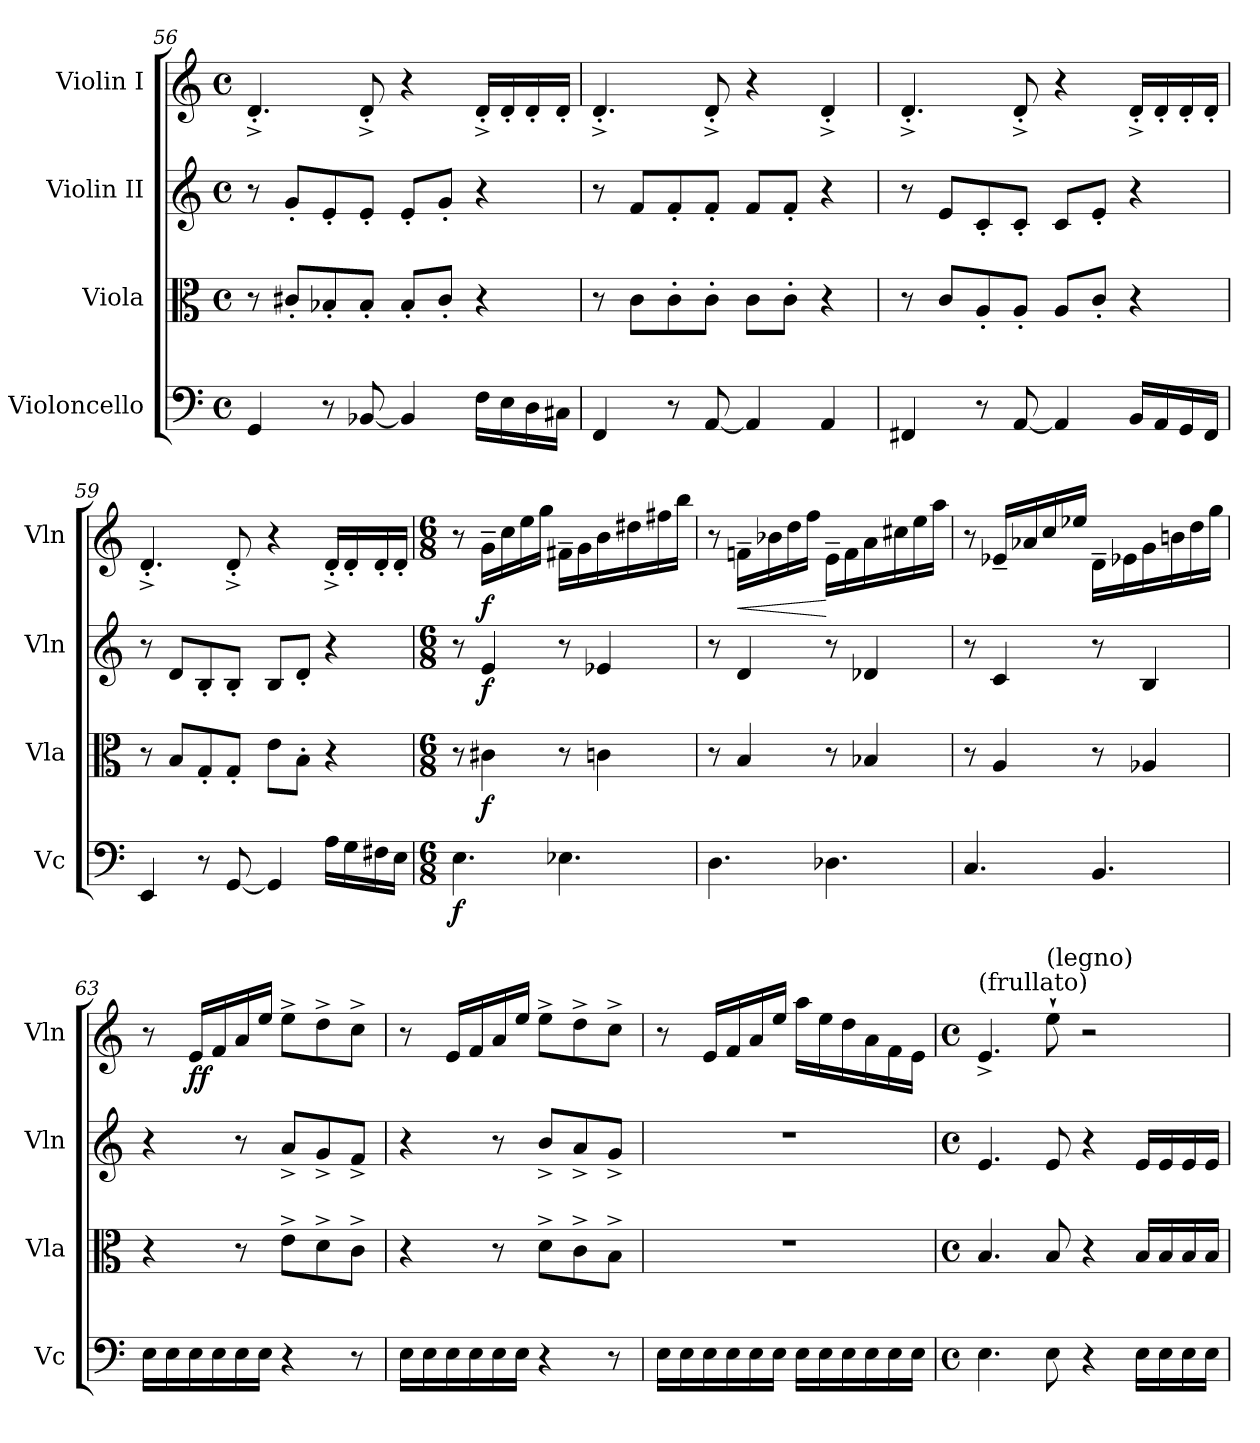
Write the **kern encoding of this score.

**kern	**dynam	**kern	**dynam	**kern	**dynam	**kern	**dynam
*part4	*part4	*part3	*part3	*part2	*part2	*part1	*part1
*staff4	*staff4	*staff3	*staff3	*staff2	*staff2	*staff1	*staff1
*I"Violoncello	*	*I"Viola	*	*I"Violin II	*	*I"Violin I	*
*I'Vc	*	*I'Vla	*	*I'Vln	*	*I'Vln	*
!!LO:LB:g=z
*clefF4	*	*clefC3	*	*clefG2	*	*clefG2	*
*k[]	*	*k[]	*	*k[]	*	*k[]	*
*M4/4	*	*M4/4	*	*M4/4	*	*M4/4	*
*met(c)	*	*met(c)	*	*met(c)	*	*met(c)	*
=56	=56	=56	=56	=56	=56	=56	=56
4GG/	.	8r	.	8r	.	4.d'^/	.
.	.	8c#X'/L	.	8g'/L	.	.	.
8r	.	8B-X'/	.	8e'/	.	.	.
[8BB-X/	.	8B-'/J	.	8e'/J	.	8d'^/	.
4BB-/]	.	8B-'/L	.	8e'/L	.	4r	.
.	.	8c#'/J	.	8g'/J	.	.	.
16F\LL	.	4r	.	4r	.	16d'^/LL	.
16E\	.	.	.	.	.	16d'/	.
16D\	.	.	.	.	.	16d'/	.
16C#X\JJ	.	.	.	.	.	16d'/JJ	.
=57	=57	=57	=57	=57	=57	=57	=57
4FF/	.	8r	.	8r	.	4.d'^/	.
.	.	8c\L	.	8f/L	.	.	.
8r	.	8c'\	.	8f'/	.	.	.
[8AA/	.	8c'\J	.	8f'/J	.	8d'^/	.
4AA/]	.	8c\L	.	8f/L	.	4r	.
.	.	8c'\J	.	8f'/J	.	.	.
4AA/	.	4r	.	4r	.	4d'^/	.
=58	=58	=58	=58	=58	=58	=58	=58
4FF#X/	.	8r	.	8r	.	4.d'^/	.
.	.	8c/L	.	8e/L	.	.	.
8r	.	8A'/	.	8c'/	.	.	.
[8AA/	.	8A'/J	.	8c'/J	.	8d'^/	.
4AA/]	.	8A/L	.	8c/L	.	4r	.
.	.	8c'/J	.	8e'/J	.	.	.
16BB/LL	.	4r	.	4r	.	16d'^/LL	.
16AA/	.	.	.	.	.	16d'/	.
16GG/	.	.	.	.	.	16d'/	.
16FF#/JJ	.	.	.	.	.	16d'/JJ	.
=59	=59	=59	=59	=59	=59	=59	=59
4EE/	.	8r	.	8r	.	4.d'^/	.
.	.	8B/L	.	8d/L	.	.	.
8r	.	8G'/	.	8B'/	.	.	.
[8GG/	.	8G'/J	.	8B'/J	.	8d'^/	.
4GG/]	.	8e\L	.	8B/L	.	4r	.
.	.	8B'\J	.	8d'/J	.	.	.
16A\LL	.	4r	.	4r	.	16d'^/LL	.
16G\	.	.	.	.	.	16d'/	.
16F#X\	.	.	.	.	.	16d'/	.
16E\JJ	.	.	.	.	.	16d'/JJ	.
=60	=60	=60	=60	=60	=60	=60	=60
*M6/8	*	*M6/8	*	*M6/8	*	*M6/8	*
!	!LO:DY:b	!	!	!	!	!	!
4.E\	f	8r	.	8r	.	8r	.
!	!	!	!LO:DY:b	!	!LO:DY:b	!	!LO:DY:b
.	.	4c#X\	f	4e/	f	16g~\LL	f
.	.	.	.	.	.	16cc\	.
.	.	.	.	.	.	16ee\	.
.	.	.	.	.	.	16gg\JJ	.
4.E-X\	.	8r	.	8r	.	16f#X~\LL	.
.	.	.	.	.	.	16g\	.
.	.	4cn\	.	4e-X/	.	16b\	.
.	.	.	.	.	.	16dd#X\	.
.	.	.	.	.	.	16ff#X\	.
.	.	.	.	.	.	16bb\JJ	.
!!LO:LB:g=z
=61	=61	=61	=61	=61	=61	=61	=61
4.D\	.	8r	.	8r	.	8r	.
!	!	!	!	!	!	!	!LO:HP:b
.	.	4B/	.	4d/	.	16fn~\LL	<
.	.	.	.	.	.	16b-X\	.
.	.	.	.	.	.	16dd\	.
.	.	.	.	.	.	16ff\JJ	.
4.D-X\	.	8r	.	8r	.	16e~\LL	[
.	.	.	.	.	.	16f\	.
.	.	4B-X/	.	4d-X/	.	16a\	.
.	.	.	.	.	.	16cc#X\	.
.	.	.	.	.	.	16ee\	.
.	.	.	.	.	.	16aa\JJ	.
=62	=62	=62	=62	=62	=62	=62	=62
4.C/	.	8r	.	8r	.	8r	.
.	.	4A/	.	4c/	.	16e-X~/LL	.
.	.	.	.	.	.	16a-X/	.
.	.	.	.	.	.	16cc/	.
.	.	.	.	.	.	16ee-X/JJ	.
4.BB/	.	8r	.	8r	.	16d~\LL	.
.	.	.	.	.	.	16e-X\	.
.	.	4A-X/	.	4B/	.	16g\	.
.	.	.	.	.	.	16bn\	.
.	.	.	.	.	.	16dd\	.
.	.	.	.	.	.	16gg\JJ	.
=63	=63	=63	=63	=63	=63	=63	=63
16E\LL	.	4r	.	4r	.	8r	.
16E\	.	.	.	.	.	.	.
!	!	!	!	!	!	!	!LO:DY:b
16E\	.	.	.	.	.	16e/LL	ff
16E\	.	.	.	.	.	16f/	.
16E\	.	8r	.	8r	.	16a/	.
16E\JJ	.	.	.	.	.	16ee/JJ	.
4r	.	8e^\L	.	8a^/L	.	8ee^\L	.
.	.	8d^\	.	8g^/	.	8dd^\	.
8r	.	8c^\J	.	8f^/J	.	8cc^\J	.
=64	=64	=64	=64	=64	=64	=64	=64
16E\LL	.	4r	.	4r	.	8r	.
16E\	.	.	.	.	.	.	.
16E\	.	.	.	.	.	16e/LL	.
16E\	.	.	.	.	.	16f/	.
16E\	.	8r	.	8r	.	16a/	.
16E\JJ	.	.	.	.	.	16ee/JJ	.
4r	.	8d^\L	.	8b^/L	.	8ee^\L	.
.	.	8c^\	.	8a^/	.	8dd^\	.
8r	.	8B^\J	.	8g^/J	.	8cc^\J	.
=65	=65	=65	=65	=65	=65	=65	=65
16E\LL	.	2.r	.	2.r	.	8r	.
16E\	.	.	.	.	.	.	.
16E\	.	.	.	.	.	16e/LL	.
16E\	.	.	.	.	.	16f/	.
16E\	.	.	.	.	.	16a/	.
16E\JJ	.	.	.	.	.	16ee/JJ	.
16E\LL	.	.	.	.	.	16aa\LL	.
16E\	.	.	.	.	.	16ee\	.
16E\	.	.	.	.	.	16dd\	.
16E\	.	.	.	.	.	16a\	.
16E\	.	.	.	.	.	16f\	.
16E\JJ	.	.	.	.	.	16e\JJ	.
!!LO:PB:g=z
=66	=66	=66	=66	=66	=66	=66	=66
*M4/4	*	*M4/4	*	*M4/4	*	*M4/4	*
*met(c)	*	*met(c)	*	*met(c)	*	*met(c)	*
!	!	!	!	!	!	!LO:TX:a:t=(frullato)	!
!	!	!	!	!	!	!	!LO:DY:b
4.E\	.	4.B/	.	4.e/	.	4.e^/	other-dynamics
!	!	!	!	!	!	!LO:TX:a:t=(legno)	!
8E\	.	8B/	.	8e/	.	8ee`\	.
4r	.	4r	.	4r	.	2r	.
16E\LL	.	16B/LL	.	16e/LL	.	.	.
16E\	.	16B/	.	16e/	.	.	.
16E\	.	16B/	.	16e/	.	.	.
16E\JJ	.	16B/JJ	.	16e/JJ	.	.	.
=	=	=	=	=	=	=	=
*-	*-	*-	*-	*-	*-	*-	*-
